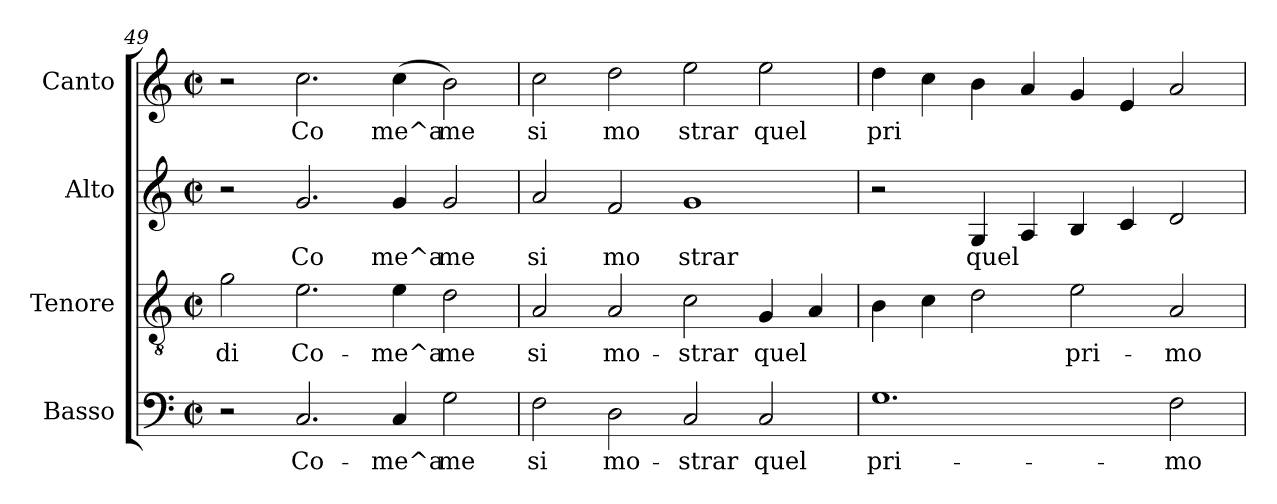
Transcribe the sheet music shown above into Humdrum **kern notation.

**kern	**text	**kern	**text	**kern	**text	**kern	**text
*part4	*part4	*part3	*part3	*part2	*part2	*part1	*part1
*staff4	*staff4	*staff3	*staff3	*staff2	*staff2	*staff1	*staff1
*I"Basso	*	*I"Tenore	*	*I"Alto	*	*I"Canto	*
*I'Basso	*	*I'Tenore	*	*I'Alto	*	*I'Canto	*
*clefF4	*	*clefGv2	*	*clefG2	*	*clefG2	*
*k[]	*	*k[]	*	*k[]	*	*k[]	*
*C:	*	*C:	*	*C:	*	*C:	*
*M2/2	*	*M2/2	*	*M2/2	*	*M2/2	*
*met(c|)	*	*met(c|)	*	*met(c|)	*	*met(c|)	*
=49	=49	=49	=49	=49	=49	=49	=49
!	!	!	!LO:LY:b:cj	!	!	!	!
2r	.	2g\	-di	2r	.	2r	.
!	!LO:LY:b:cj	!	!LO:LY:b:cj	!	!LO:LY:b:cj	!	!LO:LY:a:cj
2.C/	Co-	2.e\	Co-	2.g/	Co	2.cc\	Co
!	!LO:LY:b:cj	!	!LO:LY:b:cj	!	!LO:LY:b:cj	!	!LO:LY:a:cj
4C/	-me^a	4e\	-me^a	4g/	me^a	(<4cc\	me^a
!	!LO:LY:b:cj	!	!LO:LY:b:cj	!	!LO:LY:b:cj	!	!LO:LY:a:cj
2G\	me	2d\	me	2g/	me	2b\)	me
=50	=50	=50	=50	=50	=50	=50	=50
!	!LO:LY:b:cj	!	!LO:LY:b:cj	!	!LO:LY:b:cj	!	!LO:LY:a:cj
2F\	si	2A/	si	2a/	si	2cc\	si
!	!LO:LY:b:cj	!	!LO:LY:b:cj	!	!LO:LY:b:cj	!	!LO:LY:a:cj
2D\	mo-	2A/	mo-	2f/	mo	2dd\	mo
!	!LO:LY:b:cj	!	!LO:LY:b:cj	!	!LO:LY:b:cj	!	!LO:LY:a:cj
2C/	-strar	2c\	-strar	1g	strar	2ee\	strar
!	!LO:LY:b:cj	!	!LO:LY:b:cj	!	!	!	!LO:LY:a:cj
2C/	quel	4G/	quel	.	.	2ee\	quel
!	!	!	!LO:LY:b:cj	!	!	!	!
.	.	4A/	.	.	.	.	.
=51	=51	=51	=51	=51	=51	=51	=51
!	!LO:LY:b:cj	!	!LO:LY:b:cj	!	!	!	!LO:LY:b:cj
1.G	pri-	4B\	.	2r	.	4dd\	pri
!	!	!	!LO:LY:b:cj	!	!	!	!LO:LY:b:cj
.	.	4c\	.	.	.	4cc\	.
!	!	!	!LO:LY:b:cj	!	!LO:LY:b:cj	!	!LO:LY:b:cj
.	.	2d\	.	4G/	quel	4b\	.
!	!	!	!	!	!LO:LY:b:cj	!	!LO:LY:b:cj
.	.	.	.	4A/	.	4a/	.
!	!	!	!LO:LY:b:cj	!	!LO:LY:b:cj	!	!LO:LY:b:cj
.	.	2e\	pri-	4B/	.	4g/	.
!	!	!	!	!	!LO:LY:b:cj	!	!LO:LY:b:cj
.	.	.	.	4c/	.	4e/	.
!	!LO:LY:b:cj	!	!LO:LY:b:cj	!	!LO:LY:b:cj	!	!LO:LY:b:cj
2F\	-mo	2A/	-mo	2d/	.	2a/	.
=	=	=	=	=	=	=	=
*-	*-	*-	*-	*-	*-	*-	*-
